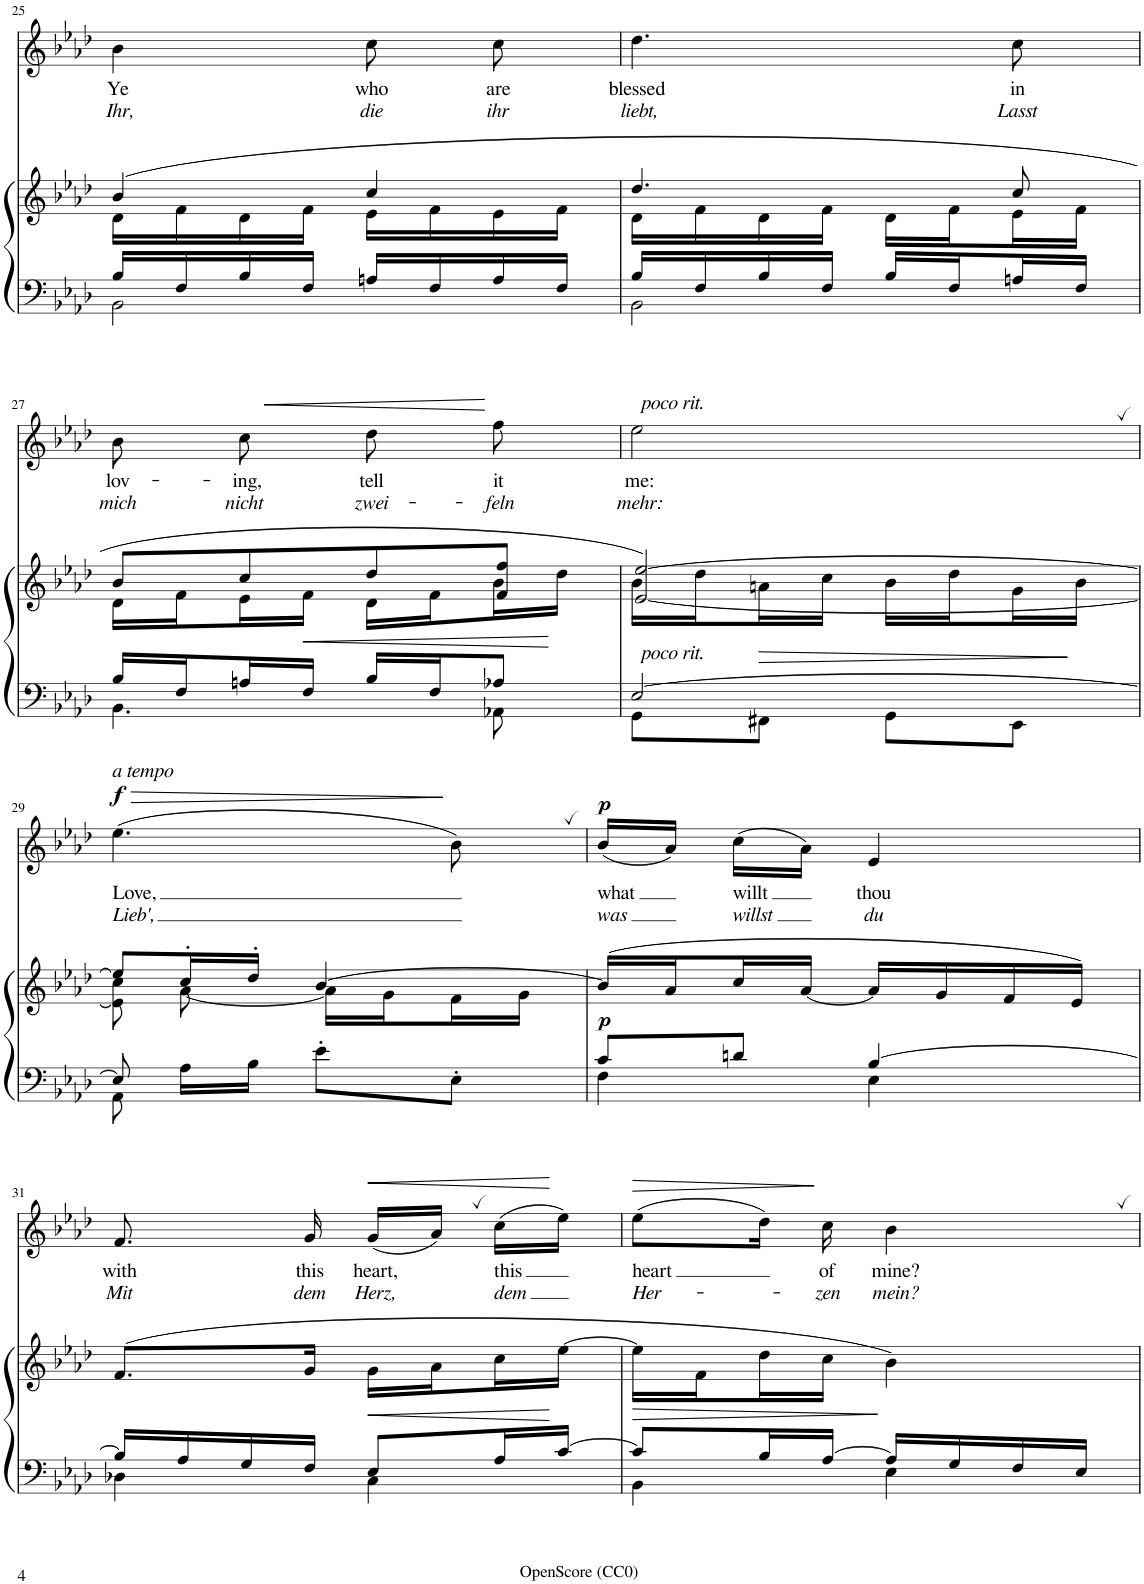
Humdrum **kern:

**kern	**kern	**dynam	**kern	**text	**text	**dynam
*part2	*part2	*part2	*part1	*part1	*part1	*part1
*staff3	*staff2	*staff2/3	*staff1	*staff1	*staff1	*staff1
*I"Piano	*	*	*I"Voice	*	*	*
*I'Pno	*	*	*	*	*	*
!!LO:PB:g=z
*clefF4	*clefG2	*	*clefG2	*	*	*
*k[b-e-a-d-]	*k[b-e-a-d-]	*	*k[b-e-a-d-]	*	*	*
*M2/4	*M2/4	*	*M2/4	*	*	*
=25	=25	=25	=25	=25	=25	=25
*^	*^	*	*	*	*	*
!	!	!	!	!	!	!LO:LY:b	!LO:LY:b	!
16B-/LL	2BB-\	(4b-/	16d-\LL	.	4b-\	Ye	Ihr,	.
16F/	.	.	16f\	.	.	.	.	.
16B-/	.	.	16d-\	.	.	.	.	.
16F/JJ	.	.	16f\JJ	.	.	.	.	.
!	!	!	!	!	!	!LO:LY:b	!LO:LY:b	!
16An/LL	.	4cc/	16e-\LL	.	8cc\	who	die	.
16F/	.	.	16f\	.	.	.	.	.
!	!	!	!	!	!	!LO:LY:b	!LO:LY:b	!
16A/	.	.	16e-\	.	8cc\	are	ihr	.
16F/JJ	.	.	16f\JJ	.	.	.	.	.
=26	=26	=26	=26	=26	=26	=26	=26	=26
!	!	!	!	!	!	!LO:LY:b	!LO:LY:b	!
16B-/LL	2BB-\	4.dd-/	16d-\LL	.	4.dd-\	blessed	liebt,	.
16F/	.	.	16f\	.	.	.	.	.
16B-/	.	.	16d-\	.	.	.	.	.
16F/JJ	.	.	16f\JJ	.	.	.	.	.
16B-/LL	.	.	16d-\LL	.	.	.	.	.
16F/J	.	.	16f\J	.	.	.	.	.
!	!	!	!	!	!	!LO:LY:b	!LO:LY:b	!
16An/L	.	8cc/	16e-\L	.	8cc\	in	Lasst	.
16F/JJ	.	.	16f\JJ	.	.	.	.	.
!!LO:LB:g=z
=27	=27	=27	=27	=27	=27	=27	=27	=27
!	!	!	!	!	!	!LO:LY:b	!LO:LY:b	!
16B-/LL	4.BB-\	8b-/L	16d-\LL	.	8b-\	lov-	mich	.
16F/J	.	.	16f\J	.	.	.	.	.
!	!	!	!	!	!	!LO:LY:b	!LO:LY:b	!LO:HP:b
16An/L	.	8cc/	16e-\L	.	8cc\	-ing,	nicht	<
!	!	!	!	!LO:HP:b	!	!	!	!
16F/JJ	.	.	16f\JJ	<	.	.	.	.
!	!	!	!	!	!	!LO:LY:b	!LO:LY:b	!
16B-/LL	.	8dd-/	16d-\LL	.	8dd-\	tell	zwei-	.
16F/J	.	.	16f\J	.	.	.	.	.
!	!	!	!	!	!	!LO:LY:b	!LO:LY:b	!
8A-X/J	8AA-X\	8f/ 8ff/J	16b-\L	.	8ff\	it	-feln	[
.	.	.	16dd-\JJ	[	.	.	.	.
=28	=28	=28	=28	=28	=28	=28	=28	=28
!	!	!	!	!	!LO:TX:a:i:t=poco rit.	!	!	!
!	!	!LO:TX:b:i:t=poco rit.	!	!	!	!	!	!
!	!	!	!	!	!	!LO:LY:b	!LO:LY:b	!
[2E-/	8GG\L	[<2e-/ [2ee-/)	16b-\LL	.	2ee-,\	me:	mehr:	.
.	.	.	16dd-\J	.	.	.	.	.
!	!	!	!	!LO:HP:b	!	!	!	!
.	8FF#X\J	.	16an\L	>	.	.	.	.
.	.	.	16cc\JJ	.	.	.	.	.
.	8GG\L	.	16b-\LL	.	.	.	.	.
.	.	.	16dd-\J	.	.	.	.	.
.	8EE-\J	.	16g\L	.	.	.	.	.
.	.	.	16b-\JJ	]	.	.	.	.
!!LO:LB:g=z
=29	=29	=29	=29	=29	=29	=29	=29	=29
!	!	!	!	!	!LO:TX:a:i:t=a tempo	!	!	!
!	!	!	!	!	!	!LO:LY:b	!LO:LY:b	!LO:HP:b
!	!	!	!	!	!	!	!	!LO:DY:n=1:a
8E-/]	8AA-\	8ee-/L]	8e-\] 8cc\	.	(4.ee-\	Love,	Lieb',	> f
16A-\LL	4.ryy	16cc'/L	[8a-\	.	.	.	.	.
16B-\JJ	.	16dd-'/JJ	.	.	.	.	.	.
8e-'\L	.	[4b-/	16a-\LL]	.	.	.	.	.
.	.	.	16g\J	.	.	.	.	.
8E-'\J	.	.	16f\L	.	8b-,\)	.	.	]
.	.	.	16g\JJ	.	.	.	.	.
=30	=30	=30	=30	=30	=30	=30	=30	=30
!	!	!	!	!LO:DY:b	!	!LO:LY:b	!LO:LY:b	!LO:DY:a
*	*	*v	*v	*	*	*	*	*
8c/L	4F\	(>16b-/LL]	p	(16b-/LL	what	was	p
.	.	16a-/J	.	16a-/JJ)	.	.	.
!	!	!	!	!	!LO:LY:b	!LO:LY:b	!
8dn/J	.	16cc/L	.	(16cc\LL	willt	willst	.
.	.	[<16a-/JJ	.	16a-\JJ)	.	.	.
!	!	!	!	!	!LO:LY:b	!LO:LY:b	!
[4B-/	4E-\	16a-/LL]	.	4e-/	thou	du	.
.	.	16g/	.	.	.	.	.
.	.	16f/	.	.	.	.	.
.	.	16e-/JJ)	.	.	.	.	.
!!LO:LB:g=z
=31	=31	=31	=31	=31	=31	=31	=31
!	!	!	!	!	!LO:LY:b	!LO:LY:b	!
16B-/LL]	4D-X\	(8.f/L	.	8.f/	with	Mit	.
16A-/	.	.	.	.	.	.	.
16G/	.	.	.	.	.	.	.
!	!	!	!	!	!LO:LY:b	!LO:LY:b	!
16F/JJ	.	16g/Jk	.	16g/	this	dem	.
!	!	!	!LO:HP:b	!	!LO:LY:b	!LO:LY:b	!LO:HP:b
8E-/L	4C\	16g\LL	<	(16g/LL	heart,	Herz,	<
.	.	16a-\J	.	16a-,/JJ)	.	.	.
!	!	!	!	!	!LO:LY:b	!LO:LY:b	!
16A-/L	.	16cc\L	.	(16cc\LL	this	dem	.
[16c/JJ	.	[16ee-\JJ	[	16ee-\JJ)	.	.	[
=32	=32	=32	=32	=32	=32	=32	=32
!	!	!	!LO:HP:b	!	!LO:LY:b	!LO:LY:b	!LO:HP:b
8c/L]	4BB-\	16ee-\LL]	>	(8ee-\L	heart	Her-	>
.	.	16f\J	.	.	.	.	.
16B-/L	.	16dd-\L	.	16dd-\Jk)	.	.	.
!	!	!	!	!	!LO:LY:b	!LO:LY:b	!
[16A-/JJ	.	16cc\JJ	.	16cc\	of	-zen	]
!	!	!	!	!	!LO:LY:b	!LO:LY:b	!
16A-/LL]	4E-\	4b-\)	]	4b-,\	mine?	mein?	.
16G/	.	.	.	.	.	.	.
16F/	.	.	.	.	.	.	.
16E-/JJ	.	.	.	.	.	.	.
*v	*v	*	*	*	*	*	*
=	=	=	=	=	=	=
*-	*-	*-	*-	*-	*-	*-
